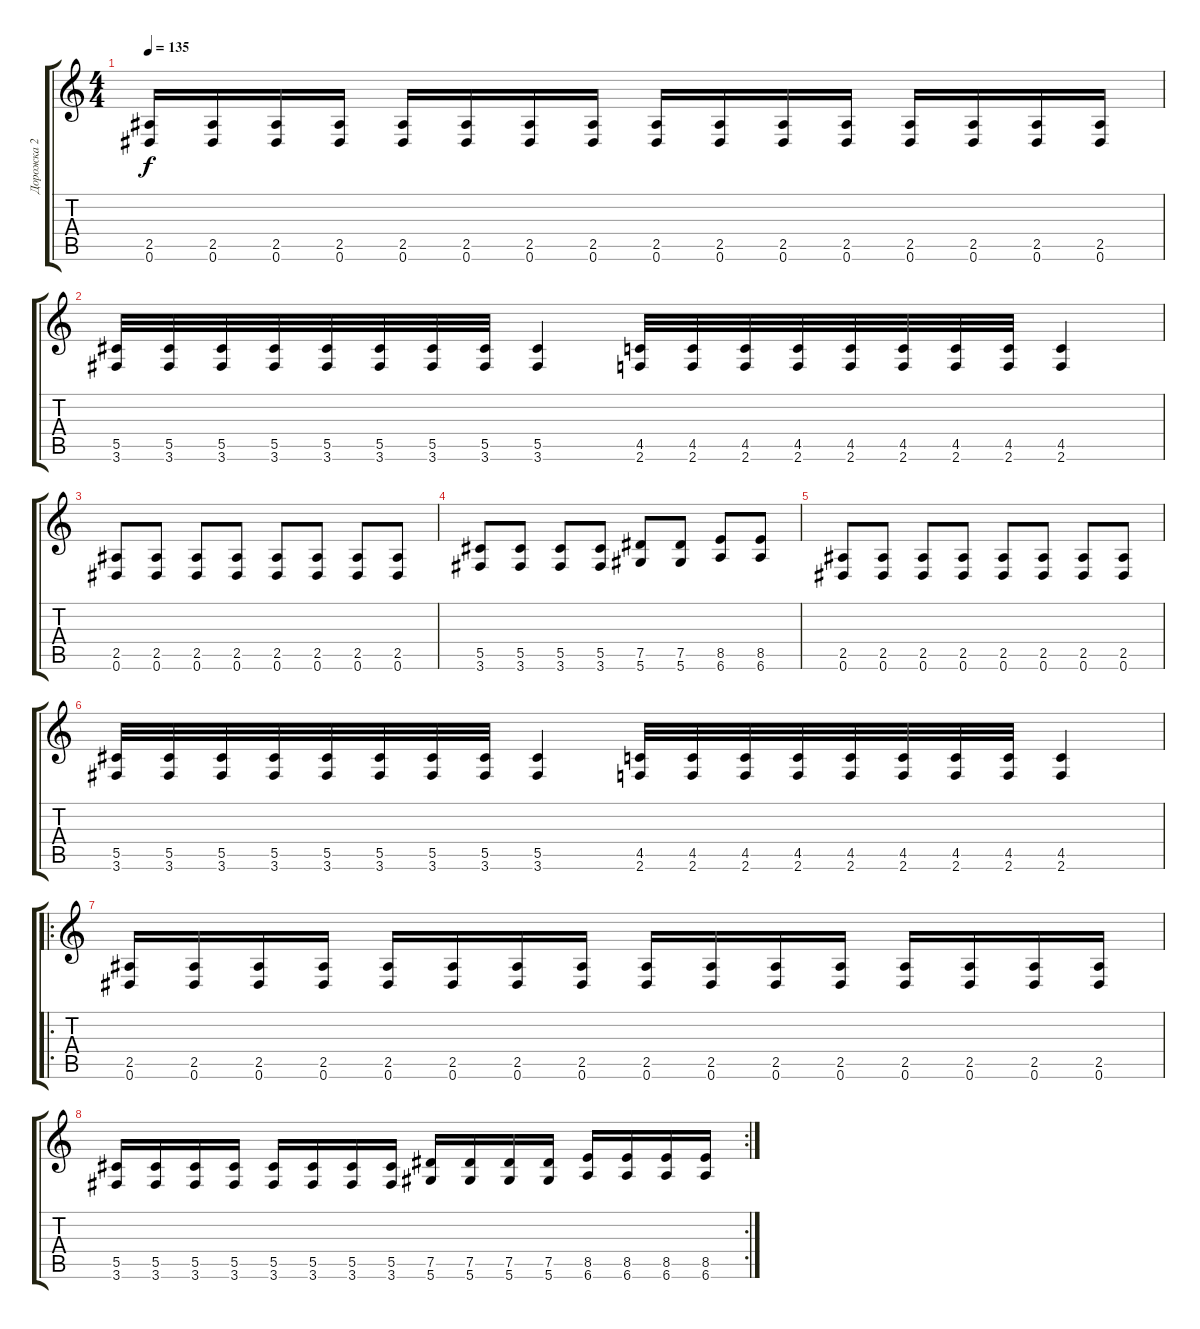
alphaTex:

\track ("Дорожка 2" "Дорожка 2") {instrument distortionguitar}
\staff {score tabs}
\tuning (Eb4 Bb3 Gb3 Db3 Ab2 Eb2) {hide}
\ts (4 4)
\tempo 135
\clef g2
\ks c
(2.5 0.6).16{dy f} (2.5 0.6).16 (2.5 0.6).16 (2.5 0.6).16 (2.5 0.6).16 (2.5 0.6).16 (2.5 0.6).16 (2.5 0.6).16 (2.5 0.6).16 (2.5 0.6).16 (2.5 0.6).16 (2.5 0.6).16 (2.5 0.6).16 (2.5 0.6).16 (2.5 0.6).16 (2.5 0.6).16 |
(5.5 3.6).32 (5.5 3.6).32 (5.5 3.6).32 (5.5 3.6).32 (5.5 3.6).32 (5.5 3.6).32 (5.5 3.6).32 (5.5 3.6).32 (5.5 3.6).4 (4.5 2.6).32 (4.5 2.6).32 (4.5 2.6).32 (4.5 2.6).32 (4.5 2.6).32 (4.5 2.6).32 (4.5 2.6).32 (4.5 2.6).32 (4.5 2.6).4 |
(2.5 0.6).8 (2.5 0.6).8 (2.5 0.6).8 (2.5 0.6).8 (2.5 0.6).8 (2.5 0.6).8 (2.5 0.6).8 (2.5 0.6).8 |
(5.5 3.6).8 (5.5 3.6).8 (5.5 3.6).8 (5.5 3.6).8 (7.5 5.6).8 (7.5 5.6).8 (8.5 6.6).8 (8.5 6.6).8 |
(2.5 0.6).8 (2.5 0.6).8 (2.5 0.6).8 (2.5 0.6).8 (2.5 0.6).8 (2.5 0.6).8 (2.5 0.6).8 (2.5 0.6).8 |
(5.5 3.6).32 (5.5 3.6).32 (5.5 3.6).32 (5.5 3.6).32 (5.5 3.6).32 (5.5 3.6).32 (5.5 3.6).32 (5.5 3.6).32 (5.5 3.6).4 (4.5 2.6).32 (4.5 2.6).32 (4.5 2.6).32 (4.5 2.6).32 (4.5 2.6).32 (4.5 2.6).32 (4.5 2.6).32 (4.5 2.6).32 (4.5 2.6).4 |
\ro
(2.5 0.6).16 (2.5 0.6).16 (2.5 0.6).16 (2.5 0.6).16 (2.5 0.6).16 (2.5 0.6).16 (2.5 0.6).16 (2.5 0.6).16 (2.5 0.6).16 (2.5 0.6).16 (2.5 0.6).16 (2.5 0.6).16 (2.5 0.6).16 (2.5 0.6).16 (2.5 0.6).16 (2.5 0.6).16 |
\rc 2
(5.5 3.6).16 (5.5 3.6).16 (5.5 3.6).16 (5.5 3.6).16 (5.5 3.6).16 (5.5 3.6).16 (5.5 3.6).16 (5.5 3.6).16 (7.5 5.6).16 (7.5 5.6).16 (7.5 5.6).16 (7.5 5.6).16 (8.5 6.6).16 (8.5 6.6).16 (8.5 6.6).16 (8.5 6.6).16
